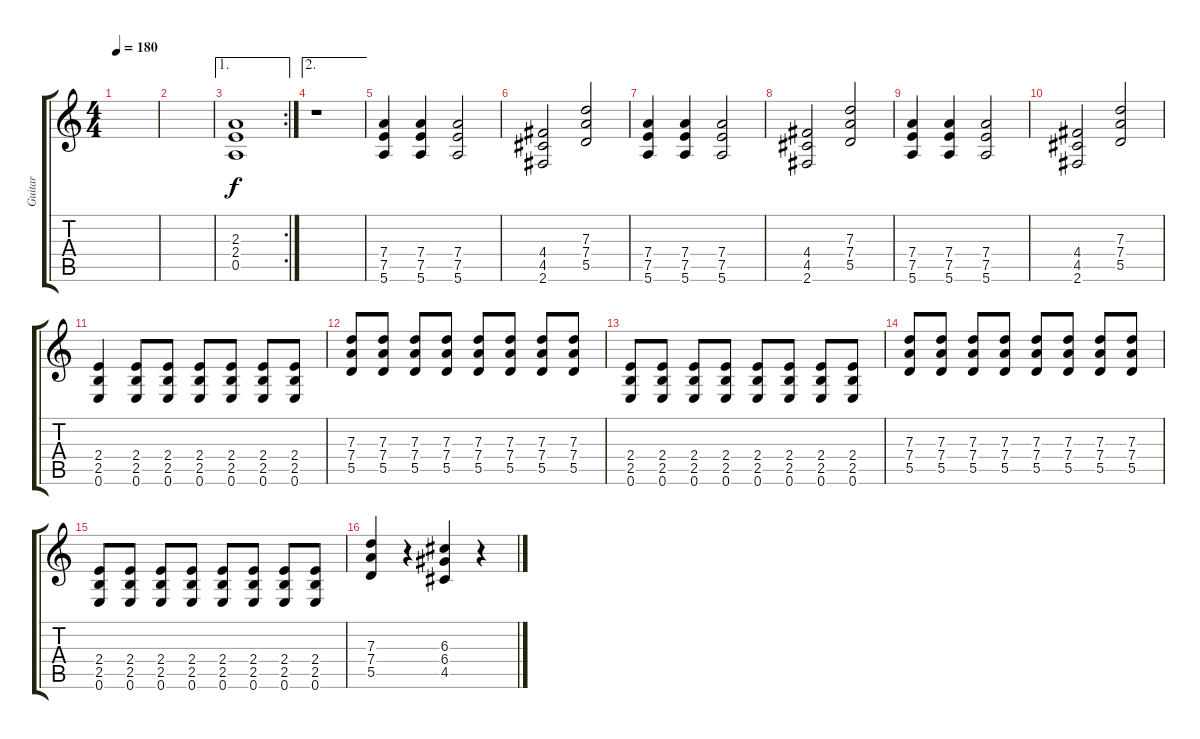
\track ("Guitar" "Guitar") {instrument distortionguitar}
\staff {score tabs}
\tuning (E4 B3 G3 D3 A2 E2) {hide}
\ts (4 4)
\tempo 180
\clef g2
\ks c
|
|
\ae 1
\rc 2
(2.3{t} 2.4{t} 0.5{t}).1{instrument distortionguitar} |
\ae 2
r.1 |
(7.4 7.5 5.6).4{volume 16} (7.4 7.5 5.6).4 (7.4 7.5 5.6).2 |
(4.4 4.5 2.6).2 (7.3 7.4 5.5).2 |
(7.4 7.5 5.6).4 (7.4 7.5 5.6).4 (7.4 7.5 5.6).2 |
(4.4 4.5 2.6).2 (7.3 7.4 5.5).2 |
(7.4 7.5 5.6).4 (7.4 7.5 5.6).4 (7.4 7.5 5.6).2 |
(4.4 4.5 2.6).2 (7.3 7.4 5.5).2 |
(2.4 2.5 0.6).4 (2.4 2.5 0.6).8{instrument electricguitarmuted} (2.4 2.5 0.6).8 (2.4 2.5 0.6).8 (2.4 2.5 0.6).8 (2.4 2.5 0.6).8 (2.4 2.5 0.6).8 |
(7.3 7.4 5.5).8 (7.3 7.4 5.5).8 (7.3 7.4 5.5).8 (7.3 7.4 5.5).8 (7.3 7.4 5.5).8 (7.3 7.4 5.5).8 (7.3 7.4 5.5).8 (7.3 7.4 5.5).8 |
(2.4 2.5 0.6).8 (2.4 2.5 0.6).8 (2.4 2.5 0.6).8 (2.4 2.5 0.6).8 (2.4 2.5 0.6).8 (2.4 2.5 0.6).8 (2.4 2.5 0.6).8 (2.4 2.5 0.6).8 |
(7.3 7.4 5.5).8 (7.3 7.4 5.5).8 (7.3 7.4 5.5).8 (7.3 7.4 5.5).8 (7.3 7.4 5.5).8 (7.3 7.4 5.5).8 (7.3 7.4 5.5).8 (7.3 7.4 5.5).8 |
(2.4 2.5 0.6).8 (2.4 2.5 0.6).8 (2.4 2.5 0.6).8 (2.4 2.5 0.6).8 (2.4 2.5 0.6).8 (2.4 2.5 0.6).8 (2.4 2.5 0.6).8 (2.4 2.5 0.6).8 |
(7.3 7.4 5.5).4 r.4 (6.3 6.4 4.5).4 r.4
